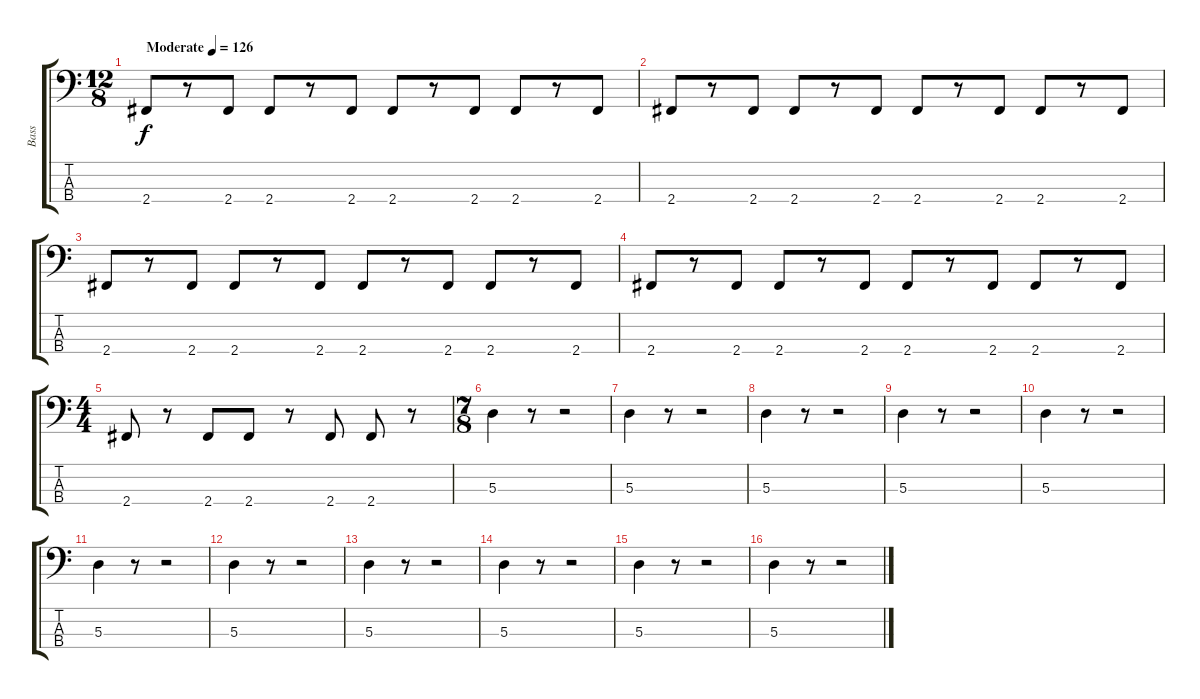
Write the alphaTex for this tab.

\track ("Bass" "Bass") {instrument electricbassfinger}
\staff {score tabs}
\tuning (G2 D2 A1 E1) {hide}
\ts (12 8)
\tempo (126 "Moderate")
\clef f4
\ks c
2.4.8{dy f volume 14 instrument electricbassfinger} r.8 2.4.8 2.4.8 r.8 2.4.8 2.4.8 r.8 2.4.8 2.4.8 r.8 2.4.8 |
2.4.8 r.8 2.4.8 2.4.8 r.8 2.4.8 2.4.8 r.8 2.4.8 2.4.8 r.8 2.4.8 |
2.4.8 r.8 2.4.8 2.4.8 r.8 2.4.8 2.4.8 r.8 2.4.8 2.4.8 r.8 2.4.8 |
2.4.8 r.8 2.4.8 2.4.8 r.8 2.4.8 2.4.8 r.8 2.4.8 2.4.8 r.8 2.4.8 |
\ts (4 4)
2.4.8 r.8 2.4.8 2.4.8 r.8 2.4.8 2.4.8 r.8 |
\ts (7 8)
5.3.4 r.8 r.2 |
5.3.4 r.8 r.2 |
5.3.4 r.8 r.2 |
5.3.4 r.8 r.2 |
5.3.4 r.8 r.2 |
5.3.4 r.8 r.2 |
5.3.4 r.8 r.2 |
5.3.4 r.8 r.2 |
5.3.4 r.8 r.2 |
5.3.4 r.8 r.2 |
5.3.4 r.8 r.2
